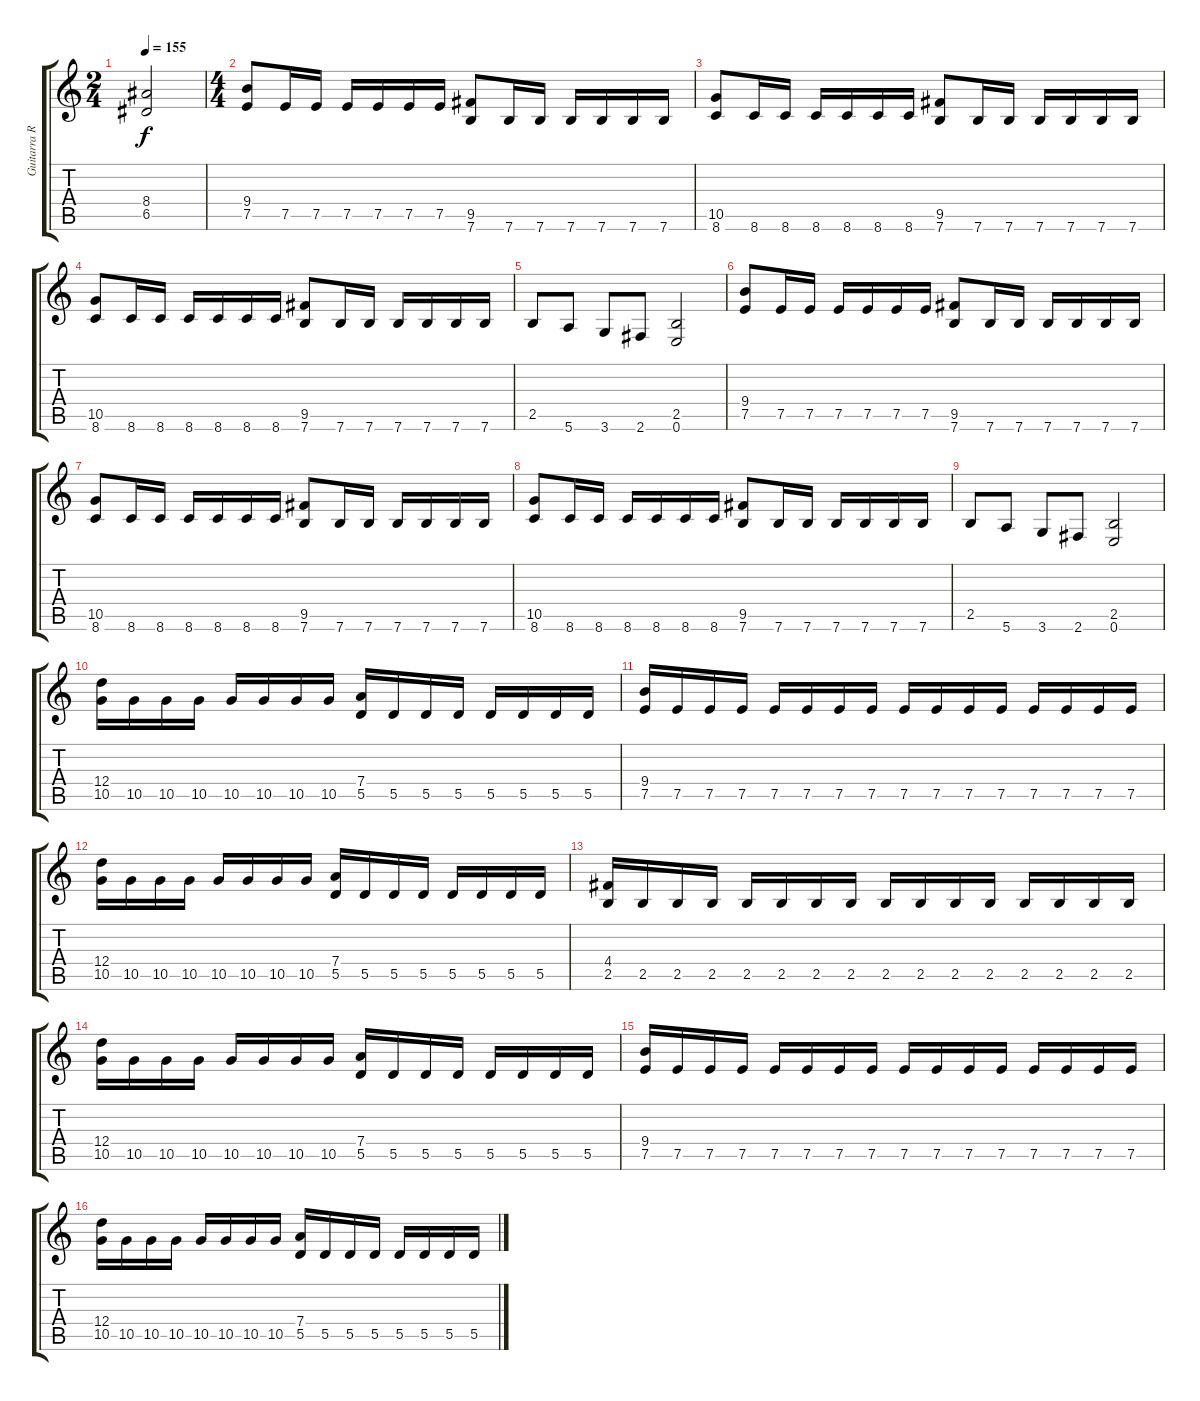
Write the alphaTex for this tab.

\track ("Guitarra Ritmica" "Guitarra R") {instrument distortionguitar}
\staff {score tabs}
\tuning (E4 B3 G3 D3 A2 E2) {hide}
\ts (2 4)
\tempo 155
\clef g2
\ks c
(8.4 6.5).2{dy f} |
\ts (4 4)
(9.4 7.5).8 7.5.16 7.5.16 7.5.16 7.5.16 7.5.16 7.5.16 (9.5 7.6).8 7.6.16 7.6.16 7.6.16 7.6.16 7.6.16 7.6.16 |
(10.5 8.6).8 8.6.16 8.6.16 8.6.16 8.6.16 8.6.16 8.6.16 (9.5 7.6).8 7.6.16 7.6.16 7.6.16 7.6.16 7.6.16 7.6.16 |
(10.5 8.6).8 8.6.16 8.6.16 8.6.16 8.6.16 8.6.16 8.6.16 (9.5 7.6).8 7.6.16 7.6.16 7.6.16 7.6.16 7.6.16 7.6.16 |
2.5.8 5.6.8 3.6.8 2.6.8 (2.5 0.6).2 |
(9.4 7.5).8 7.5.16 7.5.16 7.5.16 7.5.16 7.5.16 7.5.16 (9.5 7.6).8 7.6.16 7.6.16 7.6.16 7.6.16 7.6.16 7.6.16 |
(10.5 8.6).8 8.6.16 8.6.16 8.6.16 8.6.16 8.6.16 8.6.16 (9.5 7.6).8 7.6.16 7.6.16 7.6.16 7.6.16 7.6.16 7.6.16 |
(10.5 8.6).8 8.6.16 8.6.16 8.6.16 8.6.16 8.6.16 8.6.16 (9.5 7.6).8 7.6.16 7.6.16 7.6.16 7.6.16 7.6.16 7.6.16 |
2.5.8 5.6.8 3.6.8 2.6.8 (2.5 0.6).2 |
(12.4 10.5).16 10.5.16 10.5.16 10.5.16 10.5.16 10.5.16 10.5.16 10.5.16 (7.4 5.5).16 5.5.16 5.5.16 5.5.16 5.5.16 5.5.16 5.5.16 5.5.16 |
(9.4 7.5).16 7.5.16 7.5.16 7.5.16 7.5.16 7.5.16 7.5.16 7.5.16 7.5.16 7.5.16 7.5.16 7.5.16 7.5.16 7.5.16 7.5.16 7.5.16 |
(12.4 10.5).16 10.5.16 10.5.16 10.5.16 10.5.16 10.5.16 10.5.16 10.5.16 (7.4 5.5).16 5.5.16 5.5.16 5.5.16 5.5.16 5.5.16 5.5.16 5.5.16 |
(4.4 2.5).16 2.5.16 2.5.16 2.5.16 2.5.16 2.5.16 2.5.16 2.5.16 2.5.16 2.5.16 2.5.16 2.5.16 2.5.16 2.5.16 2.5.16 2.5.16 |
(12.4 10.5).16 10.5.16 10.5.16 10.5.16 10.5.16 10.5.16 10.5.16 10.5.16 (7.4 5.5).16 5.5.16 5.5.16 5.5.16 5.5.16 5.5.16 5.5.16 5.5.16 |
(9.4 7.5).16 7.5.16 7.5.16 7.5.16 7.5.16 7.5.16 7.5.16 7.5.16 7.5.16 7.5.16 7.5.16 7.5.16 7.5.16 7.5.16 7.5.16 7.5.16 |
(12.4 10.5).16 10.5.16 10.5.16 10.5.16 10.5.16 10.5.16 10.5.16 10.5.16 (7.4 5.5).16 5.5.16 5.5.16 5.5.16 5.5.16 5.5.16 5.5.16 5.5.16
